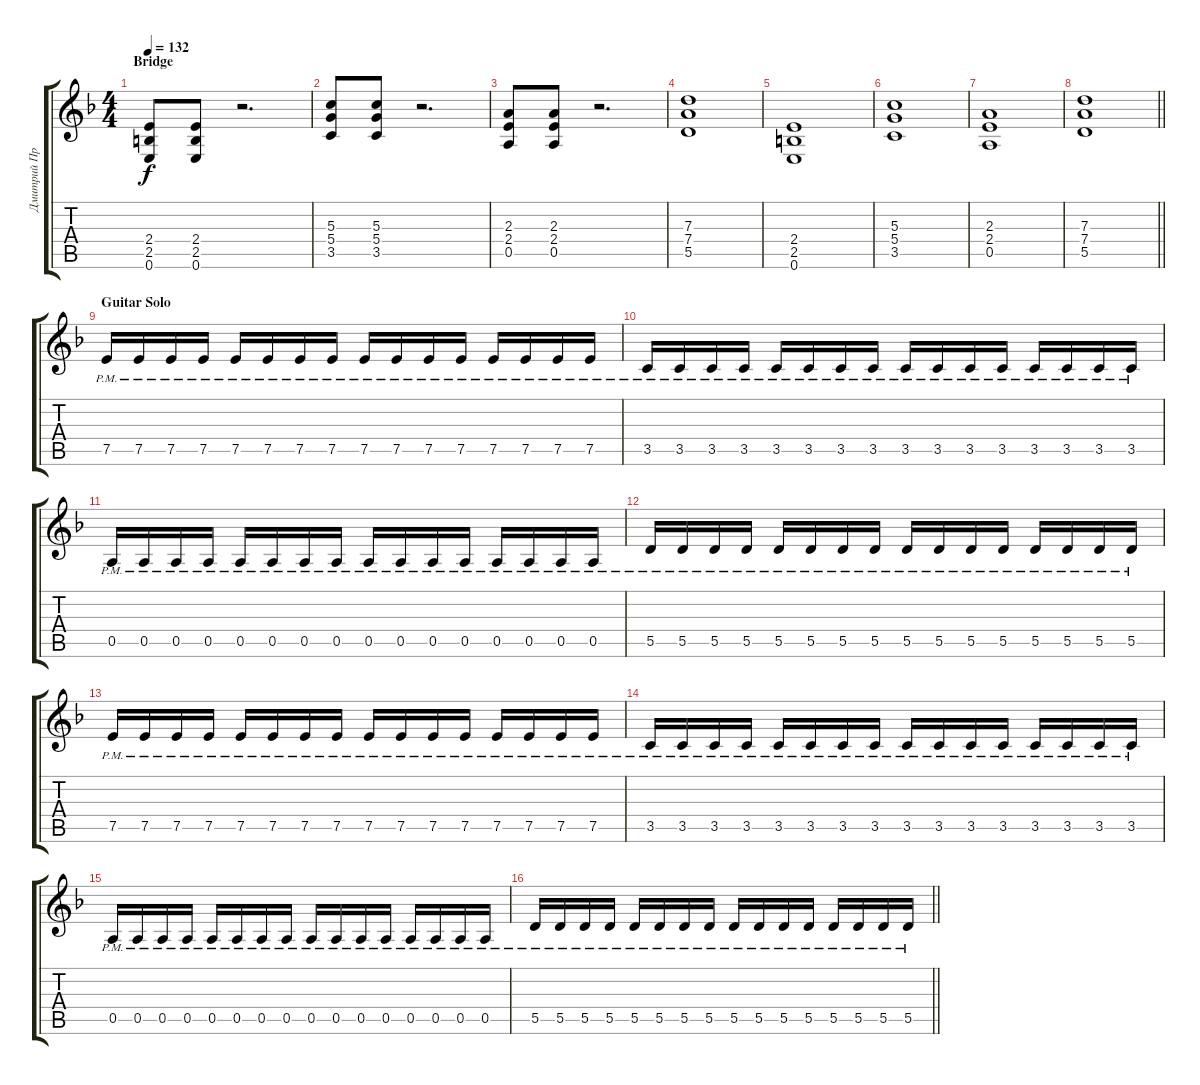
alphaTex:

\track ("Дмитрий Процко" "Дмитрий Пр") {instrument distortionguitar}
\staff {score tabs}
\tuning (E4 B3 G3 D3 A2 E2) {hide}
\ts (4 4)
\section ("" "Bridge")
\tempo 132
\clef g2
\ks f
(2.4 2.5 0.6).8{dy f} (2.4 2.5 0.6).8 r.2{d} |
(5.3 5.4 3.5).8 (5.3 5.4 3.5).8 r.2{d} |
(2.3 2.4 0.5).8 (2.3 2.4 0.5).8 r.2{d} |
(7.3 7.4 5.5).1 |
(2.4 2.5 0.6).1 |
(5.3 5.4 3.5).1 |
(2.3 2.4 0.5).1 |
\barLineRight lightlight
(7.3 7.4 5.5).1 |
\section ("" "Guitar Solo")
7.5{pm}.16 7.5{pm}.16 7.5{pm}.16 7.5{pm}.16 7.5{pm}.16 7.5{pm}.16 7.5{pm}.16 7.5{pm}.16 7.5{pm}.16 7.5{pm}.16 7.5{pm}.16 7.5{pm}.16 7.5{pm}.16 7.5{pm}.16 7.5{pm}.16 7.5{pm}.16 |
3.5{pm}.16 3.5{pm}.16 3.5{pm}.16 3.5{pm}.16 3.5{pm}.16 3.5{pm}.16 3.5{pm}.16 3.5{pm}.16 3.5{pm}.16 3.5{pm}.16 3.5{pm}.16 3.5{pm}.16 3.5{pm}.16 3.5{pm}.16 3.5{pm}.16 3.5{pm}.16 |
0.5{pm}.16 0.5{pm}.16 0.5{pm}.16 0.5{pm}.16 0.5{pm}.16 0.5{pm}.16 0.5{pm}.16 0.5{pm}.16 0.5{pm}.16 0.5{pm}.16 0.5{pm}.16 0.5{pm}.16 0.5{pm}.16 0.5{pm}.16 0.5{pm}.16 0.5{pm}.16 |
5.5{pm}.16 5.5{pm}.16 5.5{pm}.16 5.5{pm}.16 5.5{pm}.16 5.5{pm}.16 5.5{pm}.16 5.5{pm}.16 5.5{pm}.16 5.5{pm}.16 5.5{pm}.16 5.5{pm}.16 5.5{pm}.16 5.5{pm}.16 5.5{pm}.16 5.5{pm}.16 |
7.5{pm}.16 7.5{pm}.16 7.5{pm}.16 7.5{pm}.16 7.5{pm}.16 7.5{pm}.16 7.5{pm}.16 7.5{pm}.16 7.5{pm}.16 7.5{pm}.16 7.5{pm}.16 7.5{pm}.16 7.5{pm}.16 7.5{pm}.16 7.5{pm}.16 7.5{pm}.16 |
3.5{pm}.16 3.5{pm}.16 3.5{pm}.16 3.5{pm}.16 3.5{pm}.16 3.5{pm}.16 3.5{pm}.16 3.5{pm}.16 3.5{pm}.16 3.5{pm}.16 3.5{pm}.16 3.5{pm}.16 3.5{pm}.16 3.5{pm}.16 3.5{pm}.16 3.5{pm}.16 |
0.5{pm}.16 0.5{pm}.16 0.5{pm}.16 0.5{pm}.16 0.5{pm}.16 0.5{pm}.16 0.5{pm}.16 0.5{pm}.16 0.5{pm}.16 0.5{pm}.16 0.5{pm}.16 0.5{pm}.16 0.5{pm}.16 0.5{pm}.16 0.5{pm}.16 0.5{pm}.16 |
\barLineRight lightlight
5.5{pm}.16 5.5{pm}.16 5.5{pm}.16 5.5{pm}.16 5.5{pm}.16 5.5{pm}.16 5.5{pm}.16 5.5{pm}.16 5.5{pm}.16 5.5{pm}.16 5.5{pm}.16 5.5{pm}.16 5.5{pm}.16 5.5{pm}.16 5.5{pm}.16 5.5{pm}.16
